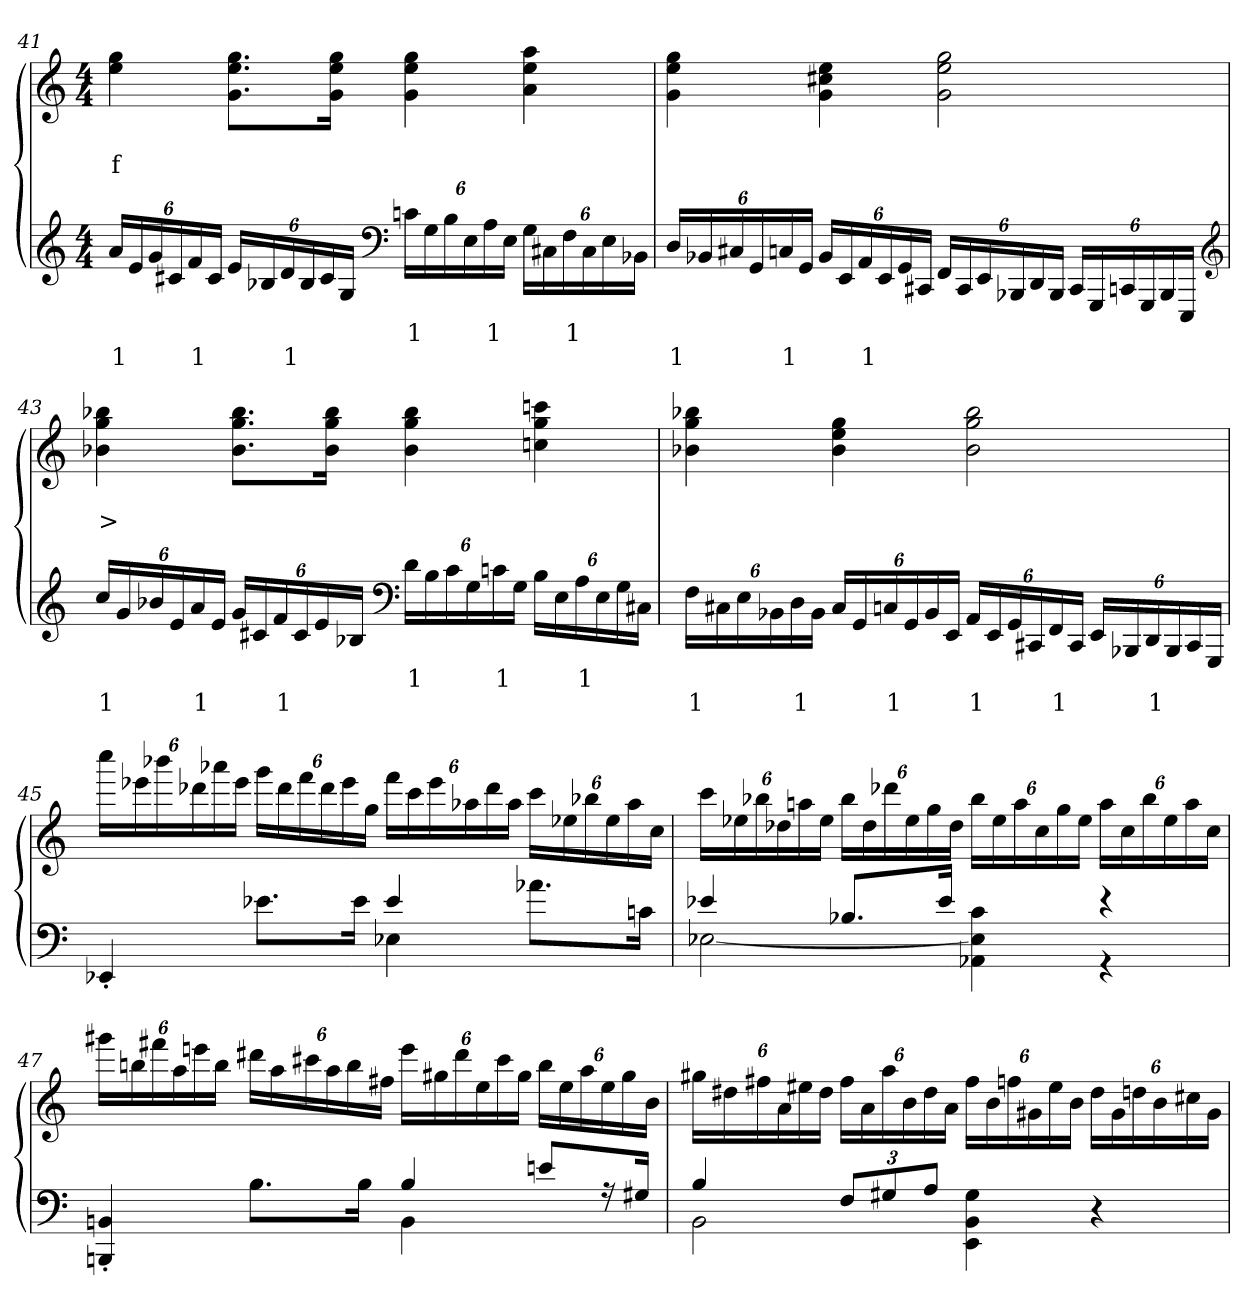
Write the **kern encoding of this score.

**kern	**text	**text	**kern	**text	**text
*part2	*part2	*part2	*part1	*part1	*part1
*staff2	*staff2	*staff2	*staff1	*staff1	*staff1
*clefG2	*	*	*clefG2	*	*
*k[]	*	*	*k[]	*	*
*M4/4	*	*	*M4/4	*	*
=41	=41	=41	=41	=41	=41
24aLL	.	1	4gg 4ee	.	f
24e	.	.	.	.	.
24g	.	.	.	.	.
24c#X	.	.	.	.	.
24f	.	1	.	.	.
24c#JJ	.	.	.	.	.
24eLL	.	.	8.gg 8.ee 8.gL	.	.
24B-X	.	.	.	.	.
24d	.	1	.	.	.
24B-	.	.	.	.	.
24c#	.	.	.	.	.
.	.	.	16gg 16ee 16gJk	.	.
24GJJ	.	.	.	.	.
*clefF4	*	*	*	*	*
24cnLL	1	.	4gg 4ee 4g	.	.
24G	.	.	.	.	.
24B-	.	.	.	.	.
24E	.	.	.	.	.
24A	1	.	.	.	.
24EJJ	.	.	.	.	.
24GLL	.	.	4aa 4ee 4a	.	.
24C#X	.	.	.	.	.
24F	1	.	.	.	.
24C#	.	.	.	.	.
24E	.	.	.	.	.
24BB-JJ	.	.	.	.	.
=42	=42	=42	=42	=42	=42
24DLL	.	1	4gg 4ee 4g	.	.
24BB-X	.	.	.	.	.
24C#X	.	.	.	.	.
24GG	.	.	.	.	.
24Cn	.	1	.	.	.
24GGJJ	.	.	.	.	.
24BB-LL	.	.	4ee 4cc#X 4g	.	.
24EE	.	.	.	.	.
24AA	.	1	.	.	.
24EE	.	.	.	.	.
24GG	.	.	.	.	.
24CC#XJJ	.	.	.	.	.
24FFLL	.	.	2gg 2ee 2g	.	.
24CC#	.	.	.	.	.
24EE	.	.	.	.	.
24BBB-	.	.	.	.	.
24DD	.	.	.	.	.
24BBB-JJ	.	.	.	.	.
24CC#LL	.	.	.	.	.
24GGG	.	.	.	.	.
24CCn	.	.	.	.	.
24GGG	.	.	.	.	.
24BBB-	.	.	.	.	.
24EEEJJ	.	.	.	.	.
*clefG2	*	*	*	*	*
=43	=43	=43	=43	=43	=43
24ccLL	.	1	4bb-X 4gg 4b-X	.	>
24g	.	.	.	.	.
24b-X	.	.	.	.	.
24e	.	.	.	.	.
24a	.	1	.	.	.
24eJJ	.	.	.	.	.
24gLL	.	.	8.bb- 8.gg 8.b-L	.	.
24c#X	.	.	.	.	.
24f	.	1	.	.	.
24c#	.	.	.	.	.
24e	.	.	.	.	.
.	.	.	16bb- 16gg 16b-Jk	.	.
24B-JJ	.	.	.	.	.
*clefF4	*	*	*	*	*
24dLL	1	.	4bb- 4gg 4b-	.	.
24B-	.	.	.	.	.
24c#	.	.	.	.	.
24G	.	.	.	.	.
24cn	1	.	.	.	.
24GJJ	.	.	.	.	.
24B-LL	.	.	4cccn 4gg 4ccn	.	.
24E	.	.	.	.	.
24A	1	.	.	.	.
24E	.	.	.	.	.
24G	.	.	.	.	.
24C#XJJ	.	.	.	.	.
=44	=44	=44	=44	=44	=44
24FLL	.	1	4bb-X 4gg 4b-X	.	.
24C#X	.	.	.	.	.
24E	.	.	.	.	.
24BB-X	.	.	.	.	.
24D	.	1	.	.	.
24BB-JJ	.	.	.	.	.
24C#LL	.	.	4gg 4ee 4b-	.	.
24GG	.	.	.	.	.
24Cn	.	1	.	.	.
24GG	.	.	.	.	.
24BB-	.	.	.	.	.
24EEJJ	.	.	.	.	.
24AALL	.	1	2bb- 2gg 2b-	.	.
24EE	.	.	.	.	.
24GG	.	.	.	.	.
24CC#X	.	.	.	.	.
24FF	.	1	.	.	.
24CC#JJ	.	.	.	.	.
24EELL	.	.	.	.	.
24BBB-	.	.	.	.	.
24DD	.	1	.	.	.
24BBB-	.	.	.	.	.
24CC#	.	.	.	.	.
24GGGJJ	.	.	.	.	.
=45	=45	=45	=45	=45	=45
*^	*	*	*	*	*
4EE-X'>	4ryy	.	.	24ccccLL	.	.
.	.	.	.	24eee-X	.	.
.	.	.	.	24bbb-X	.	.
.	.	.	.	24ddd-X	.	.
.	.	.	.	24aaa-X	.	.
.	.	.	.	24eee-JJ	.	.
4ryy	8.e-L	.	.	24gggLL	.	.
.	.	.	.	24ddd-	.	.
.	.	.	.	24fff	.	.
.	.	.	.	24ddd-	.	.
.	.	.	.	24eee-	.	.
.	16e-Jk	.	.	.	.	.
.	.	.	.	24ggJJ	.	.
4e-	4E-	.	.	24fffLL	.	.
.	.	.	.	24ccc	.	.
.	.	.	.	24eee-	.	.
.	.	.	.	24aa-	.	.
.	.	.	.	24ddd-	.	.
.	.	.	.	24aa-JJ	.	.
8.a-XL	4ryy	.	.	24cccLL	.	.
.	.	.	.	24ee-	.	.
.	.	.	.	24bb-	.	.
.	.	.	.	24ee-	.	.
.	.	.	.	24aa-	.	.
16cnJk	.	.	.	.	.	.
.	.	.	.	24ccJJ	.	.
=46	=46	=46	=46	=46	=46	=46
4e-X	[2E-	.	.	24cccLL	.	.
.	.	.	.	24ee-X	.	.
.	.	.	.	24bb-X	.	.
.	.	.	.	24dd-X	.	.
.	.	.	.	24aan	.	.
.	.	.	.	24ee-JJ	.	.
8.B-XL	.	.	.	24bb-LL	.	.
.	.	.	.	24dd-	.	.
.	.	.	.	24ddd-	.	.
.	.	.	.	24ee-	.	.
.	.	.	.	24gg	.	.
16e-Jk	.	.	.	.	.	.
.	.	.	.	24dd-JJ	.	.
4ryy	4c\ 4E-\] 4AA-X\	.	.	24bb-LL	.	.
.	.	.	.	24ee-	.	.
.	.	.	.	24aa	.	.
.	.	.	.	24cc	.	.
.	.	.	.	24gg	.	.
.	.	.	.	24ee-JJ	.	.
4r	4r	.	.	24aaLL	.	.
.	.	.	.	24cc	.	.
.	.	.	.	24bb-	.	.
.	.	.	.	24ee-	.	.
.	.	.	.	24aa	.	.
.	.	.	.	24ccJJ	.	.
=47	=47	=47	=47	=47	=47	=47
4BBBn'> 4BBn'>	4ryy	.	.	24ggg#XLL	.	.
.	.	.	.	24bbn	.	.
.	.	.	.	24fff#X	.	.
.	.	.	.	24aa	.	.
.	.	.	.	24eeen	.	.
.	.	.	.	24bbJJ	.	.
4ryy	8.BL	.	.	24ddd#XLL	.	.
.	.	.	.	24aa	.	.
.	.	.	.	24ccc#X	.	.
.	.	.	.	24aa	.	.
.	.	.	.	24bb	.	.
.	16BJk	.	.	.	.	.
.	.	.	.	24ff#JJ	.	.
4B	4BB	.	.	24eeeLL	.	.
.	.	.	.	24gg#	.	.
.	.	.	.	24ddd#	.	.
.	.	.	.	24ee	.	.
.	.	.	.	24ccc#	.	.
.	.	.	.	24gg#JJ	.	.
8en/L	4ryy	.	.	24bbLL	.	.
.	.	.	.	24ee	.	.
.	.	.	.	24aa	.	.
16r	.	.	.	24ee	.	.
.	.	.	.	24gg#	.	.
16G#XJk	.	.	.	.	.	.
.	.	.	.	24bJJ	.	.
=48	=48	=48	=48	=48	=48	=48
4B	2BB	.	.	24gg#XLL	.	.
.	.	.	.	24dd#X	.	.
.	.	.	.	24ff#X	.	.
.	.	.	.	24a	.	.
.	.	.	.	24ee#X	.	.
.	.	.	.	24dd#JJ	.	.
12FL	.	.	.	24ff#LL	.	.
.	.	.	.	24a	.	.
12G#X	.	.	.	24aa	.	.
.	.	.	.	24b	.	.
12AJ	.	.	.	24dd#	.	.
.	.	.	.	24aJJ	.	.
4ryy	4G# 4BB 4EE\	.	.	24ff#LL	.	.
.	.	.	.	24b	.	.
.	.	.	.	24ffn	.	.
.	.	.	.	24g#	.	.
.	.	.	.	24ee#	.	.
.	.	.	.	24bJJ	.	.
4r	4ryy	.	.	24dd#LL	.	.
.	.	.	.	24g#	.	.
.	.	.	.	24ddn	.	.
.	.	.	.	24b	.	.
.	.	.	.	24cc#X	.	.
.	.	.	.	24g#JJ	.	.
*v	*v	*	*	*	*	*
=	=	=	=	=	=
*-	*-	*-	*-	*-	*-
